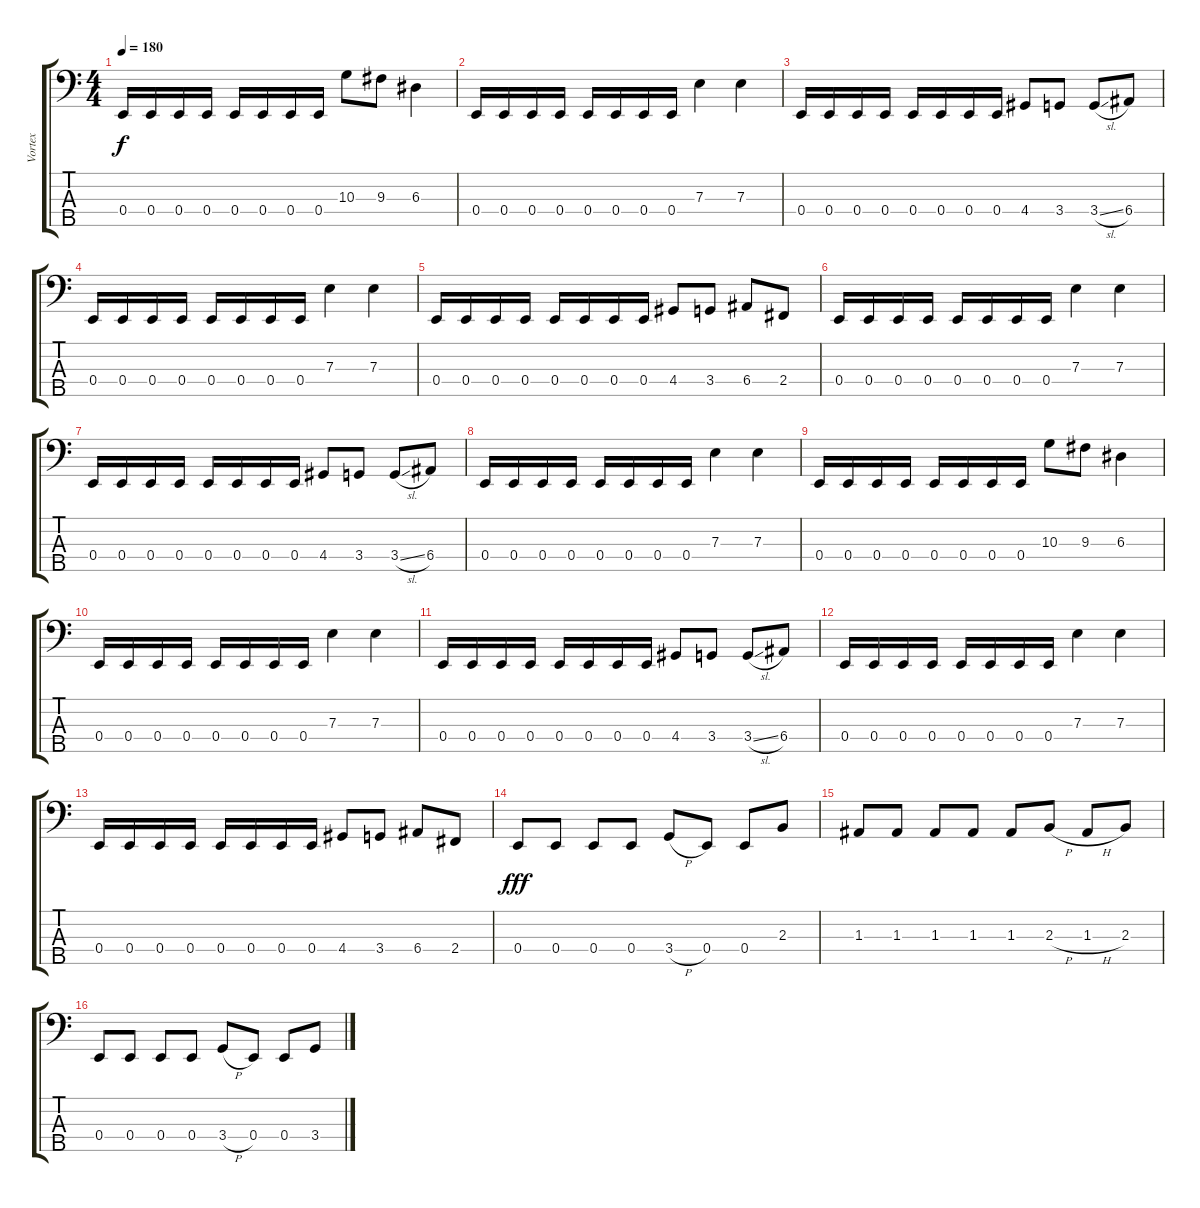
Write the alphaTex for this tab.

\track ("Vortex" "Vortex") {instrument electricbassfinger}
\staff {score tabs}
\tuning (G2 D2 A1 E1 B0) {hide}
\ts (4 4)
\tempo 180
\clef f4
\ks c
0.4.16{dy f} 0.4.16 0.4.16 0.4.16 0.4.16 0.4.16 0.4.16 0.4.16 10.3.8 9.3.8 6.3.4 |
0.4.16 0.4.16 0.4.16 0.4.16 0.4.16 0.4.16 0.4.16 0.4.16 7.3.4 7.3.4 |
0.4.16 0.4.16 0.4.16 0.4.16 0.4.16 0.4.16 0.4.16 0.4.16 4.4.8 3.4.8 3.4{sl}.8 6.4.8 |
0.4.16 0.4.16 0.4.16 0.4.16 0.4.16 0.4.16 0.4.16 0.4.16 7.3.4 7.3.4 |
0.4.16 0.4.16 0.4.16 0.4.16 0.4.16 0.4.16 0.4.16 0.4.16 4.4.8 3.4.8 6.4.8 2.4.8 |
0.4.16 0.4.16 0.4.16 0.4.16 0.4.16 0.4.16 0.4.16 0.4.16 7.3.4 7.3.4 |
0.4.16 0.4.16 0.4.16 0.4.16 0.4.16 0.4.16 0.4.16 0.4.16 4.4.8 3.4.8 3.4{sl}.8 6.4.8 |
0.4.16 0.4.16 0.4.16 0.4.16 0.4.16 0.4.16 0.4.16 0.4.16 7.3.4 7.3.4 |
0.4.16 0.4.16 0.4.16 0.4.16 0.4.16 0.4.16 0.4.16 0.4.16 10.3.8 9.3.8 6.3.4 |
0.4.16 0.4.16 0.4.16 0.4.16 0.4.16 0.4.16 0.4.16 0.4.16 7.3.4 7.3.4 |
0.4.16 0.4.16 0.4.16 0.4.16 0.4.16 0.4.16 0.4.16 0.4.16 4.4.8 3.4.8 3.4{sl}.8 6.4.8 |
0.4.16 0.4.16 0.4.16 0.4.16 0.4.16 0.4.16 0.4.16 0.4.16 7.3.4 7.3.4 |
0.4.16 0.4.16 0.4.16 0.4.16 0.4.16 0.4.16 0.4.16 0.4.16 4.4.8 3.4.8 6.4.8 2.4.8 |
0.4.8{dy fff} 0.4.8 0.4.8 0.4.8 3.4{h}.8 0.4.8 0.4.8 2.3.8 |
1.3.8 1.3.8 1.3.8 1.3.8 1.3.8 2.3{h}.8 1.3{h}.8 2.3.8 |
0.4.8 0.4.8 0.4.8 0.4.8 3.4{h}.8 0.4.8 0.4.8 3.4.8
